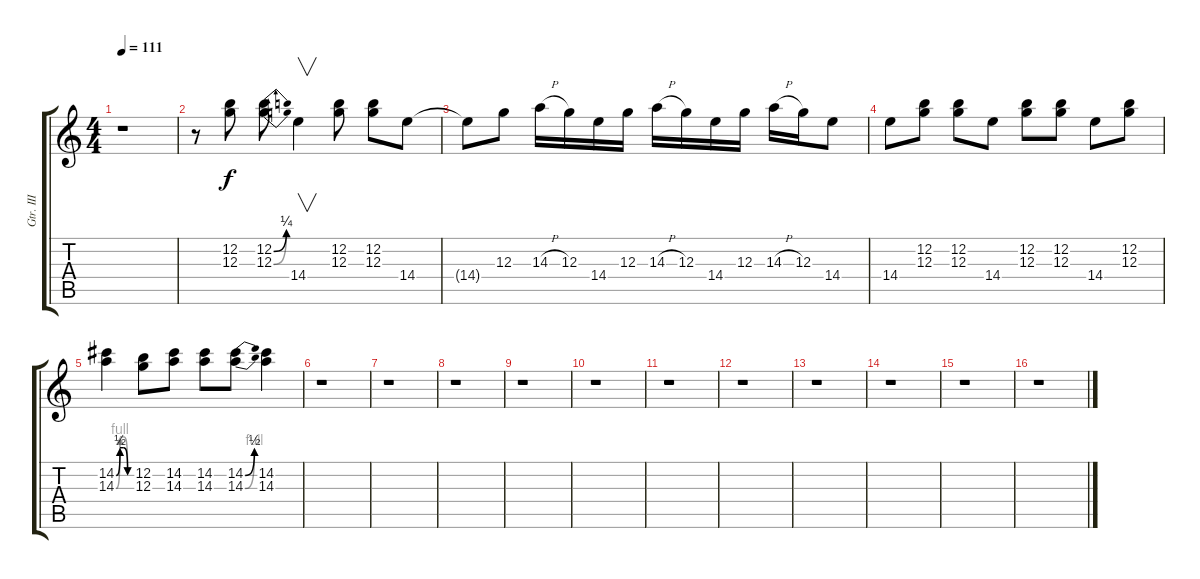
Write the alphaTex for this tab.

\track ("Gtr. III" "Gtr. III") {instrument distortionguitar}
\staff {score tabs}
\tuning (E4 B3 G3 D3 A2 E2) {hide}
\ts (4 4)
\tempo 111
\clef g2
\ks c
r.1{dy f} |
r.8 (12.2 12.3).8 (12.2{be (bend 0 0 60 1)} 12.3{be (bend 0 0 60 1)}).8 14.4.4{v} (12.2 12.3).8 (12.2 12.3).8 14.4.8 |
14.4{t}.8 12.3.8 14.3{h}.16 12.3.16 14.4.16 12.3.16 14.3{h}.16 12.3.16 14.4.16 12.3.16 14.3{h}.16 12.3.16 14.4.8 |
14.4.8 (12.2 12.3).8 (12.2 12.3).8 14.4.8 (12.2 12.3).8 (12.2 12.3).8 14.4.8 (12.2 12.3).8 |
(14.2{be (custom 0 0 15 2 30 2 45 0 60 0)} 14.3{be (custom 0 0 15 4 30 4 45 0 60 0)}).4 (12.2 12.3).8 (14.2 14.3).8 (14.2 14.3).8 (14.2{be (bend 0 0 60 2)} 14.3{be (bend 0 0 60 4)}).8 (14.2 14.3).4 |
r.1 |
r.1 |
r.1 |
r.1 |
r.1 |
r.1 |
r.1 |
r.1 |
r.1 |
r.1 |
r.1
